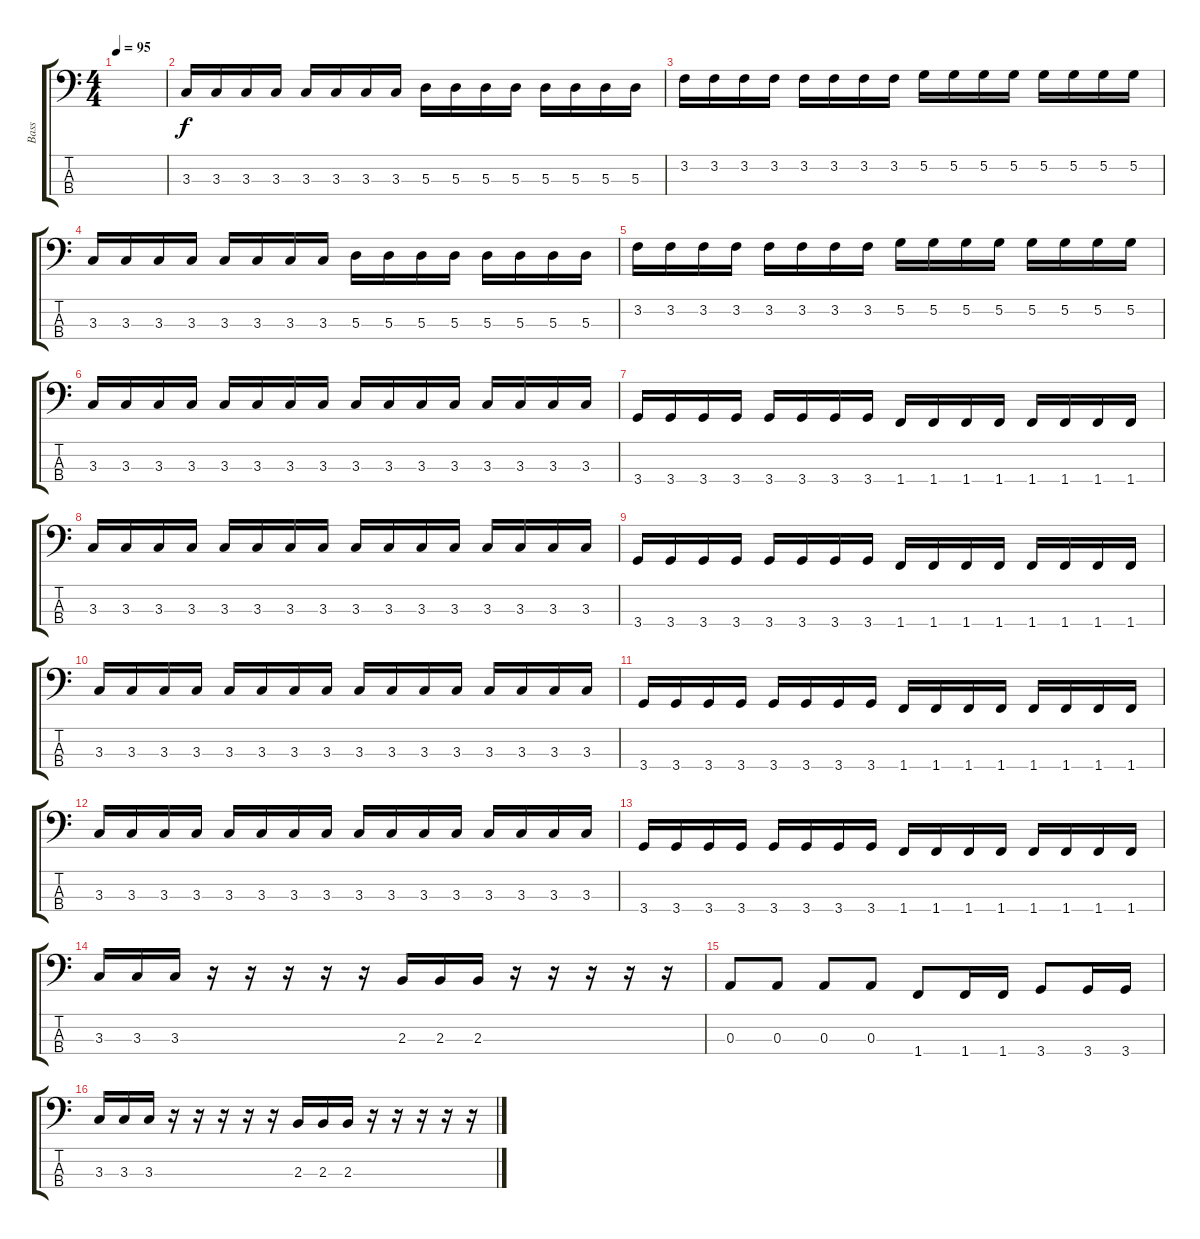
\track ("Bass" "Bass") {instrument electricbasspick}
\staff {score tabs}
\tuning (G2 D2 A1 E1) {hide}
\ts (4 4)
\tempo 95
\clef f4
\ks c
|
3.3.16 3.3.16 3.3.16 3.3.16 3.3.16 3.3.16 3.3.16 3.3.16 5.3.16 5.3.16 5.3.16 5.3.16 5.3.16 5.3.16 5.3.16 5.3.16 |
3.2.16 3.2.16 3.2.16 3.2.16 3.2.16 3.2.16 3.2.16 3.2.16 5.2.16 5.2.16 5.2.16 5.2.16 5.2.16 5.2.16 5.2.16 5.2.16 |
3.3.16 3.3.16 3.3.16 3.3.16 3.3.16 3.3.16 3.3.16 3.3.16 5.3.16 5.3.16 5.3.16 5.3.16 5.3.16 5.3.16 5.3.16 5.3.16 |
3.2.16 3.2.16 3.2.16 3.2.16 3.2.16 3.2.16 3.2.16 3.2.16 5.2.16 5.2.16 5.2.16 5.2.16 5.2.16 5.2.16 5.2.16 5.2.16 |
3.3.16 3.3.16 3.3.16 3.3.16 3.3.16 3.3.16 3.3.16 3.3.16 3.3.16 3.3.16 3.3.16 3.3.16 3.3.16 3.3.16 3.3.16 3.3.16 |
3.4.16 3.4.16 3.4.16 3.4.16 3.4.16 3.4.16 3.4.16 3.4.16 1.4.16 1.4.16 1.4.16 1.4.16 1.4.16 1.4.16 1.4.16 1.4.16 |
3.3.16 3.3.16 3.3.16 3.3.16 3.3.16 3.3.16 3.3.16 3.3.16 3.3.16 3.3.16 3.3.16 3.3.16 3.3.16 3.3.16 3.3.16 3.3.16 |
3.4.16 3.4.16 3.4.16 3.4.16 3.4.16 3.4.16 3.4.16 3.4.16 1.4.16 1.4.16 1.4.16 1.4.16 1.4.16 1.4.16 1.4.16 1.4.16 |
3.3.16 3.3.16 3.3.16 3.3.16 3.3.16 3.3.16 3.3.16 3.3.16 3.3.16 3.3.16 3.3.16 3.3.16 3.3.16 3.3.16 3.3.16 3.3.16 |
3.4.16 3.4.16 3.4.16 3.4.16 3.4.16 3.4.16 3.4.16 3.4.16 1.4.16 1.4.16 1.4.16 1.4.16 1.4.16 1.4.16 1.4.16 1.4.16 |
3.3.16 3.3.16 3.3.16 3.3.16 3.3.16 3.3.16 3.3.16 3.3.16 3.3.16 3.3.16 3.3.16 3.3.16 3.3.16 3.3.16 3.3.16 3.3.16 |
3.4.16 3.4.16 3.4.16 3.4.16 3.4.16 3.4.16 3.4.16 3.4.16 1.4.16 1.4.16 1.4.16 1.4.16 1.4.16 1.4.16 1.4.16 1.4.16 |
3.3.16 3.3.16 3.3.16 r.16 r.16 r.16 r.16 r.16 2.3.16 2.3.16 2.3.16 r.16 r.16 r.16 r.16 r.16 |
0.3.8 0.3.8 0.3.8 0.3.8 1.4.8 1.4.16 1.4.16 3.4.8 3.4.16 3.4.16 |
3.3.16 3.3.16 3.3.16 r.16 r.16 r.16 r.16 r.16 2.3.16 2.3.16 2.3.16 r.16 r.16 r.16 r.16 r.16
